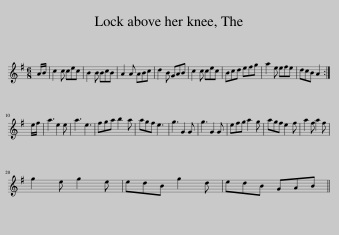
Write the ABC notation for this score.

X:1
L:1/8
M:6/8
I:linebreak $
K:G
V:1 treble
V:1
 A/B/ | c2 c cec | B2 B BcB | A2 A ABc | d2 B GAB | %5
 c2 c cec | Bcd efg | a2 e efe | dcB A2 :|$ e/f/ | %10
 a3 e2 e | a3 e3 | fga b2 a | agf e3 | g3 G2 G | %15
 g3 G2 G | efg a2 g | agf e2 f | a2 f a2 f |$ g2 e g2 e | %20
 edB g2 d | edB GAB || %22
